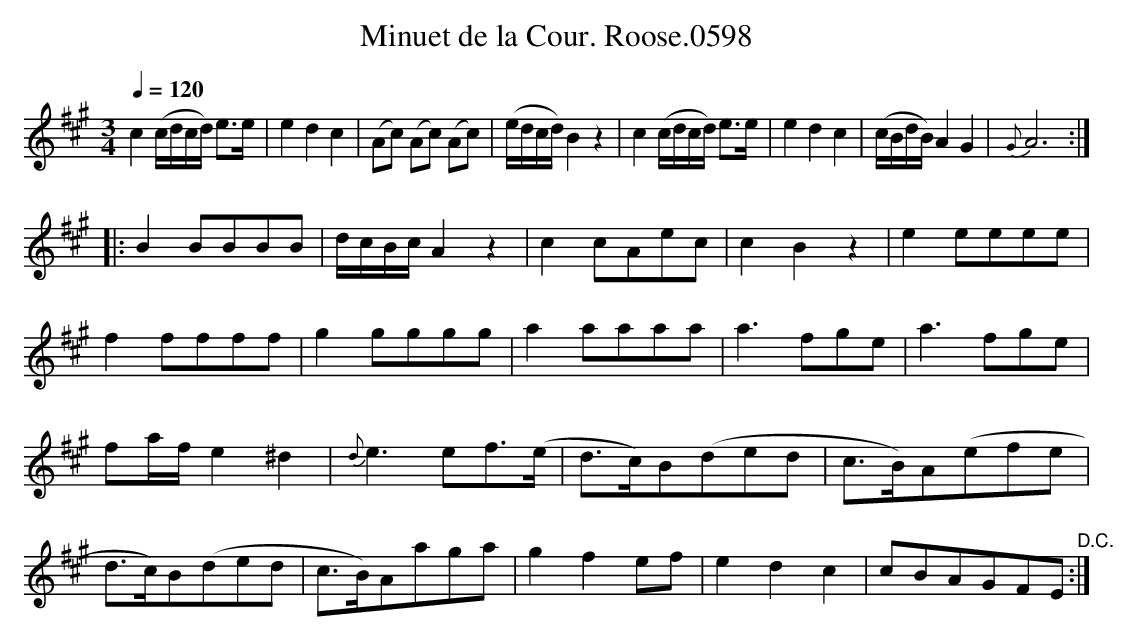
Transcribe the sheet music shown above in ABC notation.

X:1
T: Minuet de la Cour. Roose.0598
M:3/4
L:1/8
Q:1/4=120
K:A
c2 (c/d/c/d/) e>e | e2d2c2 | (Ac) (Ac) (Ac) | (e/d/c/d/) B2z2  |\\
c2 (c/d/c/d/) e>e | e2d2c2 | (c/B/d/B/) A2G2 | {G}A6:|
|: B2BBBB | d/c/B/c/ A2z2 | c2 cAec | c2B2z2 |\\
e2 eeee |
f2 ffff | g2 gggg | a2 aaaa |\\
a3 fge | a3 fge |
fa/f/ e2^d2 |\\
{d}e3 ef>(e | d>c)B(ded| \\
c>B)A(efe |
d>c)B(ded | c>B)Aaga |\\
g2f2 ef | e2d2c2 | cBAGFE "^D.C.":|
